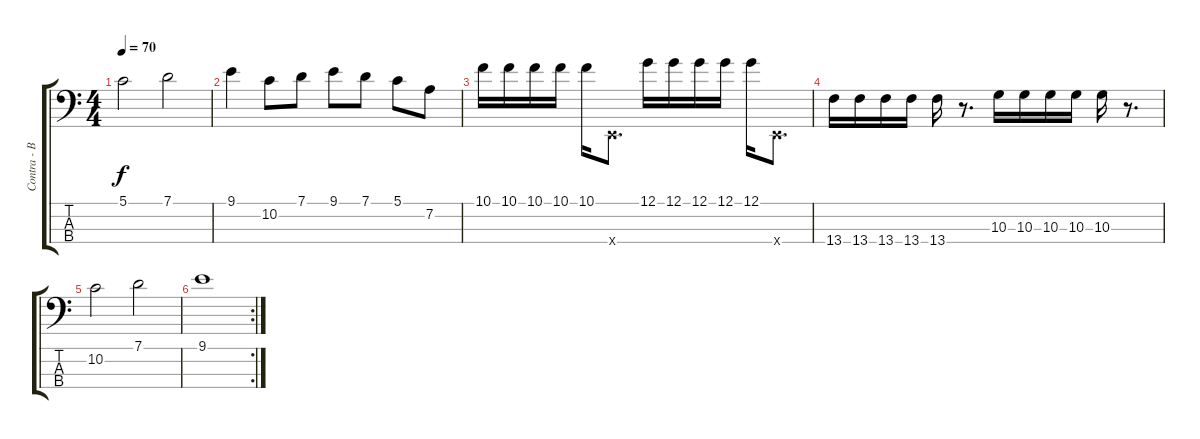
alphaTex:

\track ("Contra - Baixo" "Contra - B") {instrument fretlessbass}
\staff {score tabs}
\tuning (G2 D2 A1 E1) {hide}
\ts (4 4)
\tempo 70
\clef f4
\ks c
5.1.2{dy f} 7.1.2 |
9.1.4 10.2.8 7.1.8 9.1.8 7.1.8 5.1.8 7.2.8 |
10.1.16 10.1.16 10.1.16 10.1.16 10.1.16 0.4{x}.8{d} 12.1.16 12.1.16 12.1.16 12.1.16 12.1.16 0.4{x}.8{d} |
13.4.16 13.4.16 13.4.16 13.4.16 13.4.16 r.8{d} 10.3.16 10.3.16 10.3.16 10.3.16 10.3.16 r.8{d} |
10.2.2 7.1.2 |
\rc 2
9.1.1
